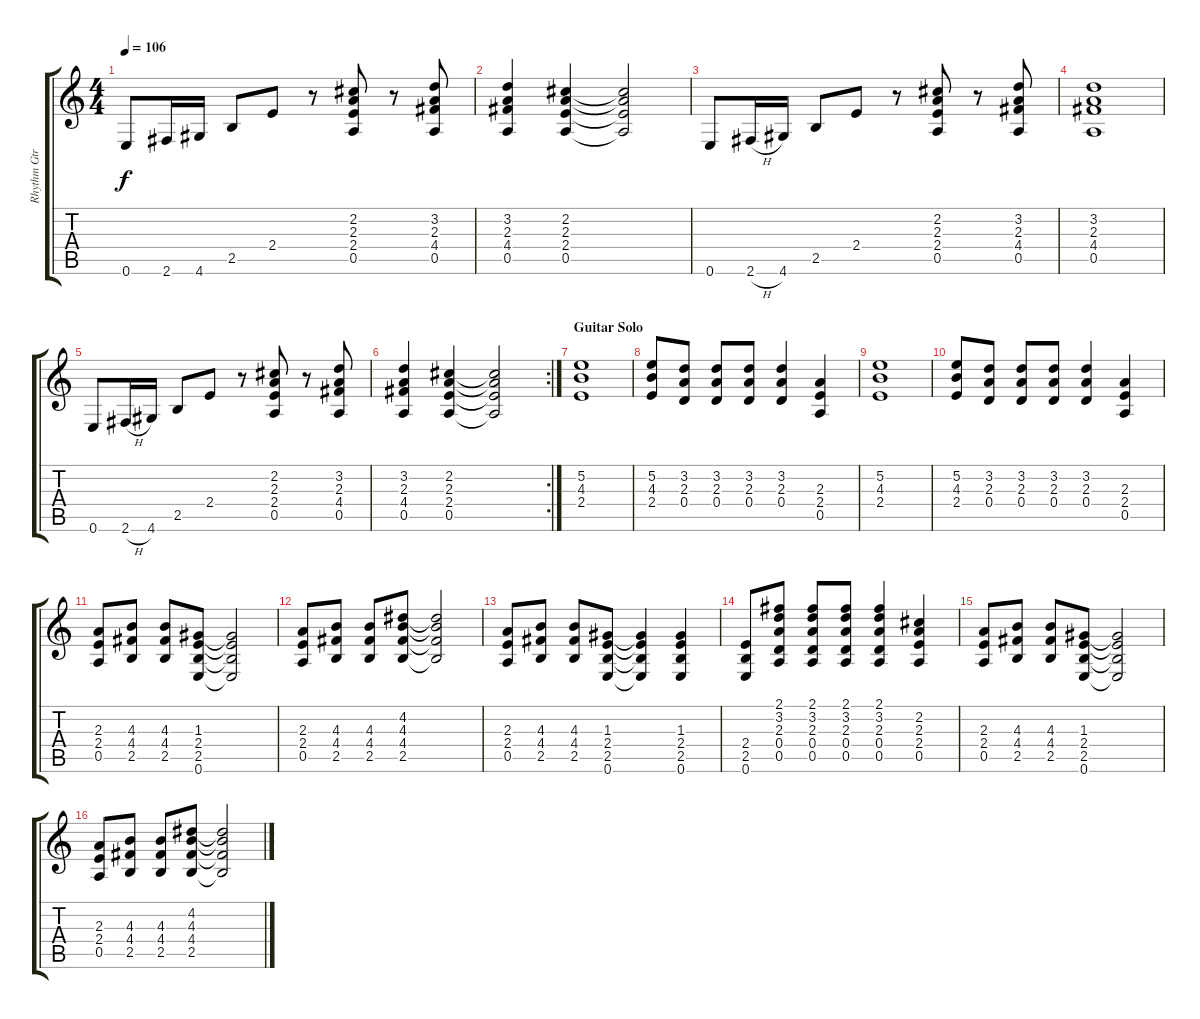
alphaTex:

\track ("Rhythm Gtr" "Rhythm Gtr") {instrument distortionguitar}
\staff {score tabs}
\tuning (E4 B3 G3 D3 A2 E2) {hide}
\ts (4 4)
\tempo 106
\clef g2
\ks c
0.6.8{dy f} 2.6.16 4.6.16 2.5.8 2.4.8 r.8 (2.2 2.3 2.4 0.5).8 r.8 (3.2 2.3 4.4 0.5).8 |
(3.2 2.3 4.4 0.5).4 (2.2 2.3 2.4 0.5).4 (2.2{t} 2.3{t} 2.4{t} 0.5{t}).2 |
0.6.8 2.6{h}.16 4.6.16 2.5.8 2.4.8 r.8 (2.2 2.3 2.4 0.5).8 r.8 (3.2 2.3 4.4 0.5).8 |
(3.2 2.3 4.4 0.5).1 |
0.6.8 2.6{h}.16 4.6.16 2.5.8 2.4.8 r.8 (2.2 2.3 2.4 0.5).8 r.8 (3.2 2.3 4.4 0.5).8 |
\rc 2
(3.2 2.3 4.4 0.5).4 (2.2 2.3 2.4 0.5).4 (2.2{t} 2.3{t} 2.4{t} 0.5{t}).2 |
\section ("" "Guitar Solo")
(5.2 4.3 2.4).1 |
(5.2 4.3 2.4).8 (3.2 2.3 0.4).8 (3.2 2.3 0.4).8 (3.2 2.3 0.4).8 (3.2 2.3 0.4).4 (2.3 2.4 0.5).4 |
(5.2 4.3 2.4).1 |
(5.2 4.3 2.4).8 (3.2 2.3 0.4).8 (3.2 2.3 0.4).8 (3.2 2.3 0.4).8 (3.2 2.3 0.4).4 (2.3 2.4 0.5).4 |
(2.3 2.4 0.5).8 (4.3 4.4 2.5).8 (4.3 4.4 2.5).8 (1.3 2.4 2.5 0.6).8 (1.3{t} 2.4{t} 2.5{t} 0.6{t}).2 |
(2.3 2.4 0.5).8 (4.3 4.4 2.5).8 (4.3 4.4 2.5).8 (4.2 4.3 4.4 2.5).8 (4.2{t} 4.3{t} 4.4{t} 2.5{t}).2 |
(2.3 2.4 0.5).8 (4.3 4.4 2.5).8 (4.3 4.4 2.5).8 (1.3 2.4 2.5 0.6).8 (1.3{t} 2.4{t} 2.5{t} 0.6{t}).4 (1.3 2.4 2.5 0.6).4 |
(2.4 2.5 0.6).8 (2.1 3.2 2.3 0.4 0.5).8 (2.1 3.2 2.3 0.4 0.5).8 (2.1 3.2 2.3 0.4 0.5).8 (2.1 3.2 2.3 0.4 0.5).4 (2.2 2.3 2.4 0.5).4 |
(2.3 2.4 0.5).8 (4.3 4.4 2.5).8 (4.3 4.4 2.5).8 (1.3 2.4 2.5 0.6).8 (1.3{t} 2.4{t} 2.5{t} 0.6{t}).2 |
(2.3 2.4 0.5).8 (4.3 4.4 2.5).8 (4.3 4.4 2.5).8 (4.2 4.3 4.4 2.5).8 (4.2{t} 4.3{t} 4.4{t} 2.5{t}).2
